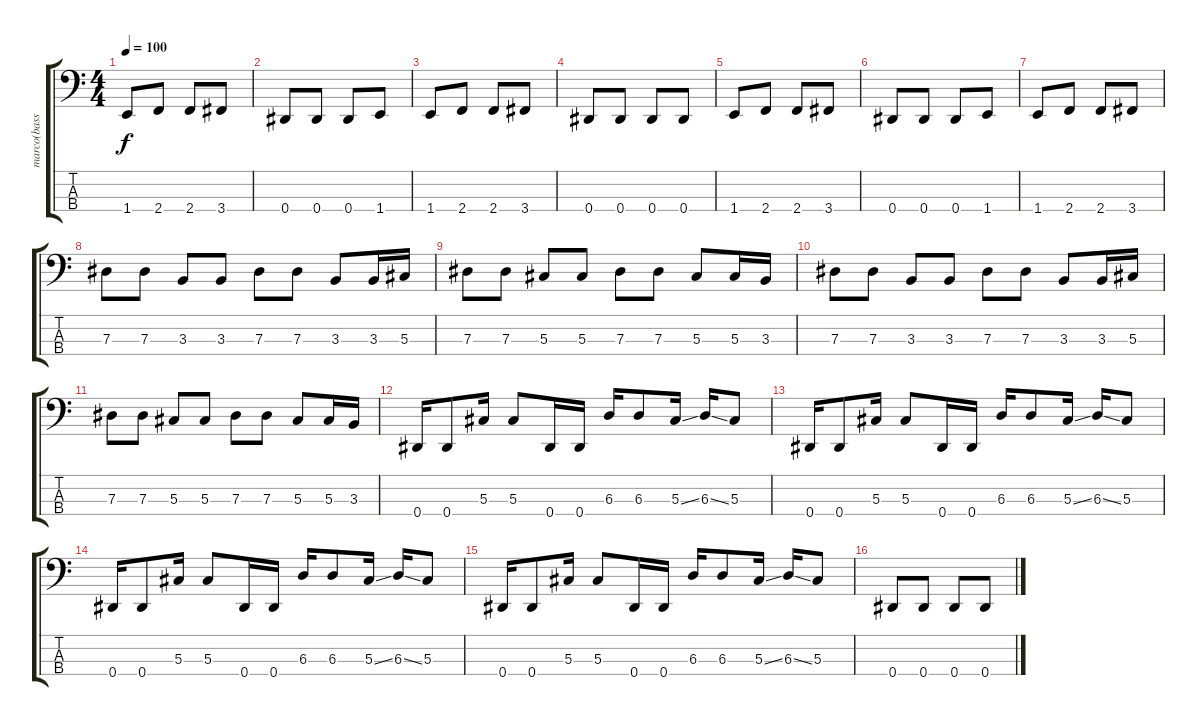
\track ("marco(bass)" "marco(bass") {instrument electricbasspick}
\staff {score tabs}
\tuning (Gb2 Db2 Ab1 Eb1) {hide}
\ts (4 4)
\tempo 100
\clef f4
\ks c
1.4.8{dy f} 2.4.8 2.4.8 3.4.8 |
0.4.8 0.4.8 0.4.8 1.4.8 |
1.4.8 2.4.8 2.4.8 3.4.8 |
0.4.8 0.4.8 0.4.8 0.4.8 |
1.4.8 2.4.8 2.4.8 3.4.8 |
0.4.8 0.4.8 0.4.8 1.4.8 |
1.4.8 2.4.8 2.4.8 3.4.8 |
7.3.8 7.3.8 3.3.8 3.3.8 7.3.8 7.3.8 3.3.8 3.3.16 5.3.16 |
7.3.8 7.3.8 5.3.8 5.3.8 7.3.8 7.3.8 5.3.8 5.3.16 3.3.16 |
7.3.8 7.3.8 3.3.8 3.3.8 7.3.8 7.3.8 3.3.8 3.3.16 5.3.16 |
7.3.8 7.3.8 5.3.8 5.3.8 7.3.8 7.3.8 5.3.8 5.3.16 3.3.16 |
0.4.16 0.4.8 5.3.16 5.3.8 0.4.16 0.4.16 6.3.16 6.3.8 5.3{ss}.16 6.3{ss}.16 5.3.8 |
0.4.16 0.4.8 5.3.16 5.3.8 0.4.16 0.4.16 6.3.16 6.3.8 5.3{ss}.16 6.3{ss}.16 5.3.8 |
0.4.16 0.4.8 5.3.16 5.3.8 0.4.16 0.4.16 6.3.16 6.3.8 5.3{ss}.16 6.3{ss}.16 5.3.8 |
0.4.16 0.4.8 5.3.16 5.3.8 0.4.16 0.4.16 6.3.16 6.3.8 5.3{ss}.16 6.3{ss}.16 5.3.8 |
0.4.8 0.4.8 0.4.8 0.4.8
